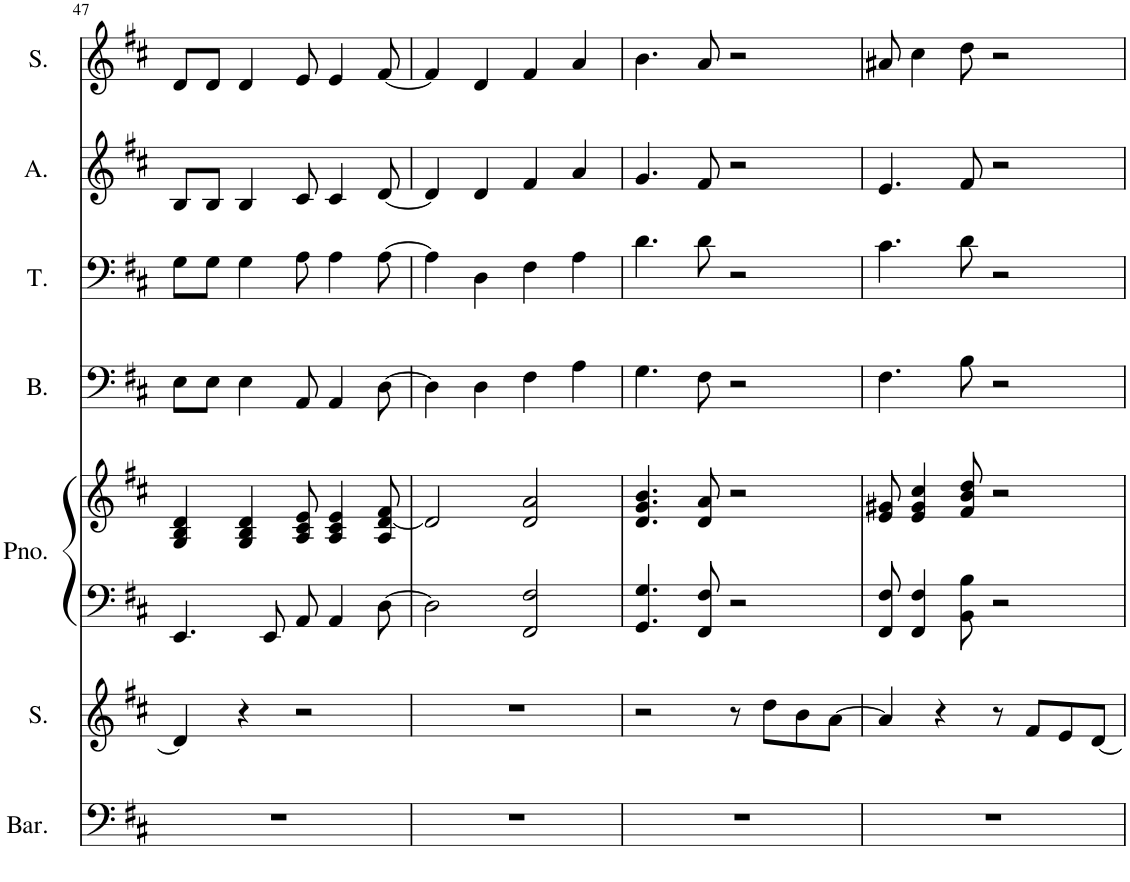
**kern	**kern	**kern	**kern	**kern	**kern	**kern	**kern
*part7	*part6	*part5	*part5	*part4	*part3	*part2	*part1
*staff8	*staff7	*staff6	*staff5	*staff4	*staff3	*staff2	*staff1
*I"Baritone	*I"Soprano	*I"Piano	*	*I"Bass	*I"Tenor	*I"Alto	*I"Soprano
*I'Bar.	*I'S.	*I'Pno.	*	*I'B.	*I'T.	*I'A.	*I'S.
!!LO:PB:g=z
*clefF4	*clefG2	*clefF4	*clefG2	*clefF4	*clefF4	*clefG2	*clefG2
*k[f#c#]	*k[f#c#]	*k[f#c#]	*k[f#c#]	*k[f#c#]	*k[f#c#]	*k[f#c#]	*k[f#c#]
*M4/4	*M4/4	*M4/4	*M4/4	*M4/4	*M4/4	*M4/4	*M4/4
=47	=47	=47	=47	=47	=47	=47	=47
1r	4d/]	4.EE/	4G/ 4B/ 4d/	8E\L	8G\L	8B/L	8d/L
.	.	.	.	8E\J	8G\J	8B/J	8d/J
.	4r	.	4G/ 4B/ 4d/	4E\	4G\	4B/	4d/
.	.	8EE/	.	.	.	.	.
.	2r	8AA/	8A/ 8c#/ 8e/	8AA/	8A\	8c#/	8e/
.	.	4AA/	4A/ 4c#/ 4e/	4AA/	4A\	4c#/	4e/
.	.	[8D\	8A/ [8d/ 8f#/	[8D\	[8A\	[8d/	[8f#/
=48	=48	=48	=48	=48	=48	=48	=48
1r	1r	2D\]	2d/]	4D\]	4A\]	4d/]	4f#/]
.	.	.	.	4D\	4D\	4d/	4d/
.	.	2FF#/ 2F#/	2d/ 2a/	4F#\	4F#\	4f#/	4f#/
.	.	.	.	4A\	4A\	4a/	4a/
=49	=49	=49	=49	=49	=49	=49	=49
1r	2r	4.GG/ 4.G/	4.d/ 4.g/ 4.b/	4.G\	4.d\	4.g/	4.b\
.	.	8FF#/ 8F#/	8d/ 8a/	8F#\	8d\	8f#/	8a/
.	8r	2r	2r	2r	2r	2r	2r
.	8dd\L	.	.	.	.	.	.
.	8b\	.	.	.	.	.	.
.	[8a\J	.	.	.	.	.	.
=50	=50	=50	=50	=50	=50	=50	=50
1r	4a/]	8FF#/ 8F#/	8e/ 8g#X/	4.F#\	4.c#\	4.e/	8a#X/
.	.	4FF#/ 4F#/	4e/ 4g#/ 4cc#/	.	.	.	4cc#\
.	4r	.	.	.	.	.	.
.	.	8BB\ 8B\	8f#/ 8b/ 8dd/	8B\	8d\	8f#/	8dd\
.	8r	2r	2r	2r	2r	2r	2r
.	8f#/L	.	.	.	.	.	.
.	8e/	.	.	.	.	.	.
.	[8d/J	.	.	.	.	.	.
=	=	=	=	=	=	=	=
*-	*-	*-	*-	*-	*-	*-	*-
